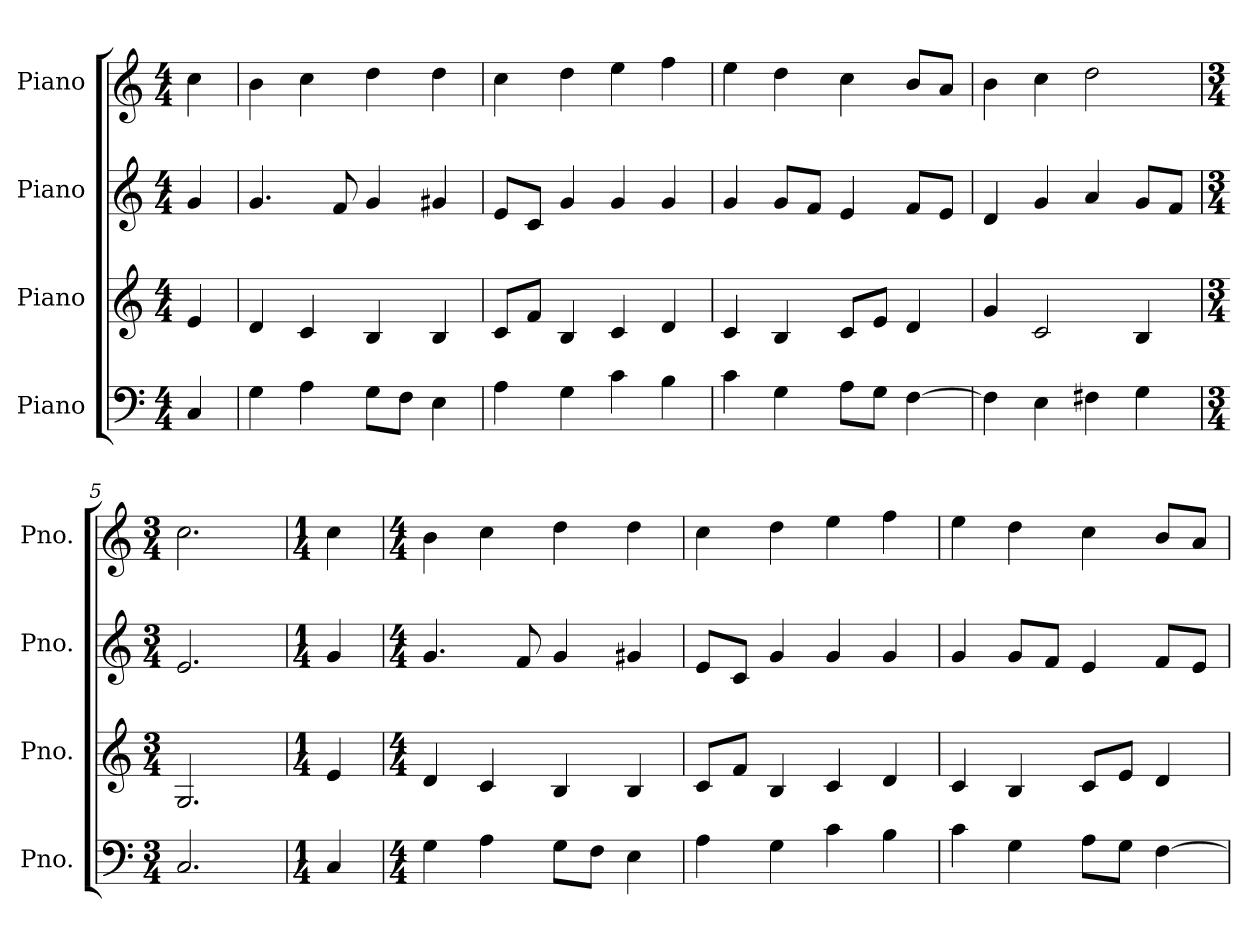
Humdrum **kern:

**kern	**kern	**kern	**kern
*part4	*part3	*part2	*part1
*staff4	*staff3	*staff2	*staff1
*I"Piano	*I"Piano	*I"Piano	*I"Piano
*I'Pno.	*I'Pno.	*I'Pno.	*I'Pno.
*clefF4	*clefG2	*clefG2	*clefG2
*k[]	*k[]	*k[]	*k[]
*M4/4	*M4/4	*M4/4	*M4/4
*MM120	*MM120	*MM120	*MM120
=	=	=	=
4C/	4e/	4g/	4cc\
=1	=1	=1	=1
4G\	4d/	4.g/	4b\
4A\	4c/	.	4cc\
.	.	8f/	.
8G\L	4B/	4g/	4dd\
8F\J	.	.	.
4E\	4B/	4g#X/	4dd\
=2	=2	=2	=2
4A\	8c/L	8e/L	4cc\
.	8f/J	8c/J	.
4G\	4B/	4g/	4dd\
4c\	4c/	4g/	4ee\
4B\	4d/	4g/	4ff\
=3	=3	=3	=3
4c\	4c/	4g/	4ee\
4G\	4B/	8g/L	4dd\
.	.	8f/J	.
8A\L	8c/L	4e/	4cc\
8G\J	8e/J	.	.
[4F\	4d/	8f/L	8b/L
.	.	8e/J	8a/J
=4	=4	=4	=4
4F\]	4g/	4d/	4b\
4E\	2c/	4g/	4cc\
4F#X\	.	4a/	2dd\
4G\	4B/	8g/L	.
.	.	8f/J	.
=5	=5	=5	=5
*M3/4	*M3/4	*M3/4	*M3/4
2.C/	2.G/	2.e/	2.cc\
=6	=6	=6	=6
*M1/4	*M1/4	*M1/4	*M1/4
4C/	4e/	4g/	4cc\
=7	=7	=7	=7
*M4/4	*M4/4	*M4/4	*M4/4
4G\	4d/	4.g/	4b\
4A\	4c/	.	4cc\
.	.	8f/	.
8G\L	4B/	4g/	4dd\
8F\J	.	.	.
4E\	4B/	4g#X/	4dd\
!!LO:LB:g=z
=8	=8	=8	=8
4A\	8c/L	8e/L	4cc\
.	8f/J	8c/J	.
4G\	4B/	4g/	4dd\
4c\	4c/	4g/	4ee\
4B\	4d/	4g/	4ff\
=9	=9	=9	=9
4c\	4c/	4g/	4ee\
4G\	4B/	8g/L	4dd\
.	.	8f/J	.
8A\L	8c/L	4e/	4cc\
8G\J	8e/J	.	.
[4F\	4d/	8f/L	8b/L
.	.	8e/J	8a/J
=	=	=	=
*-	*-	*-	*-
